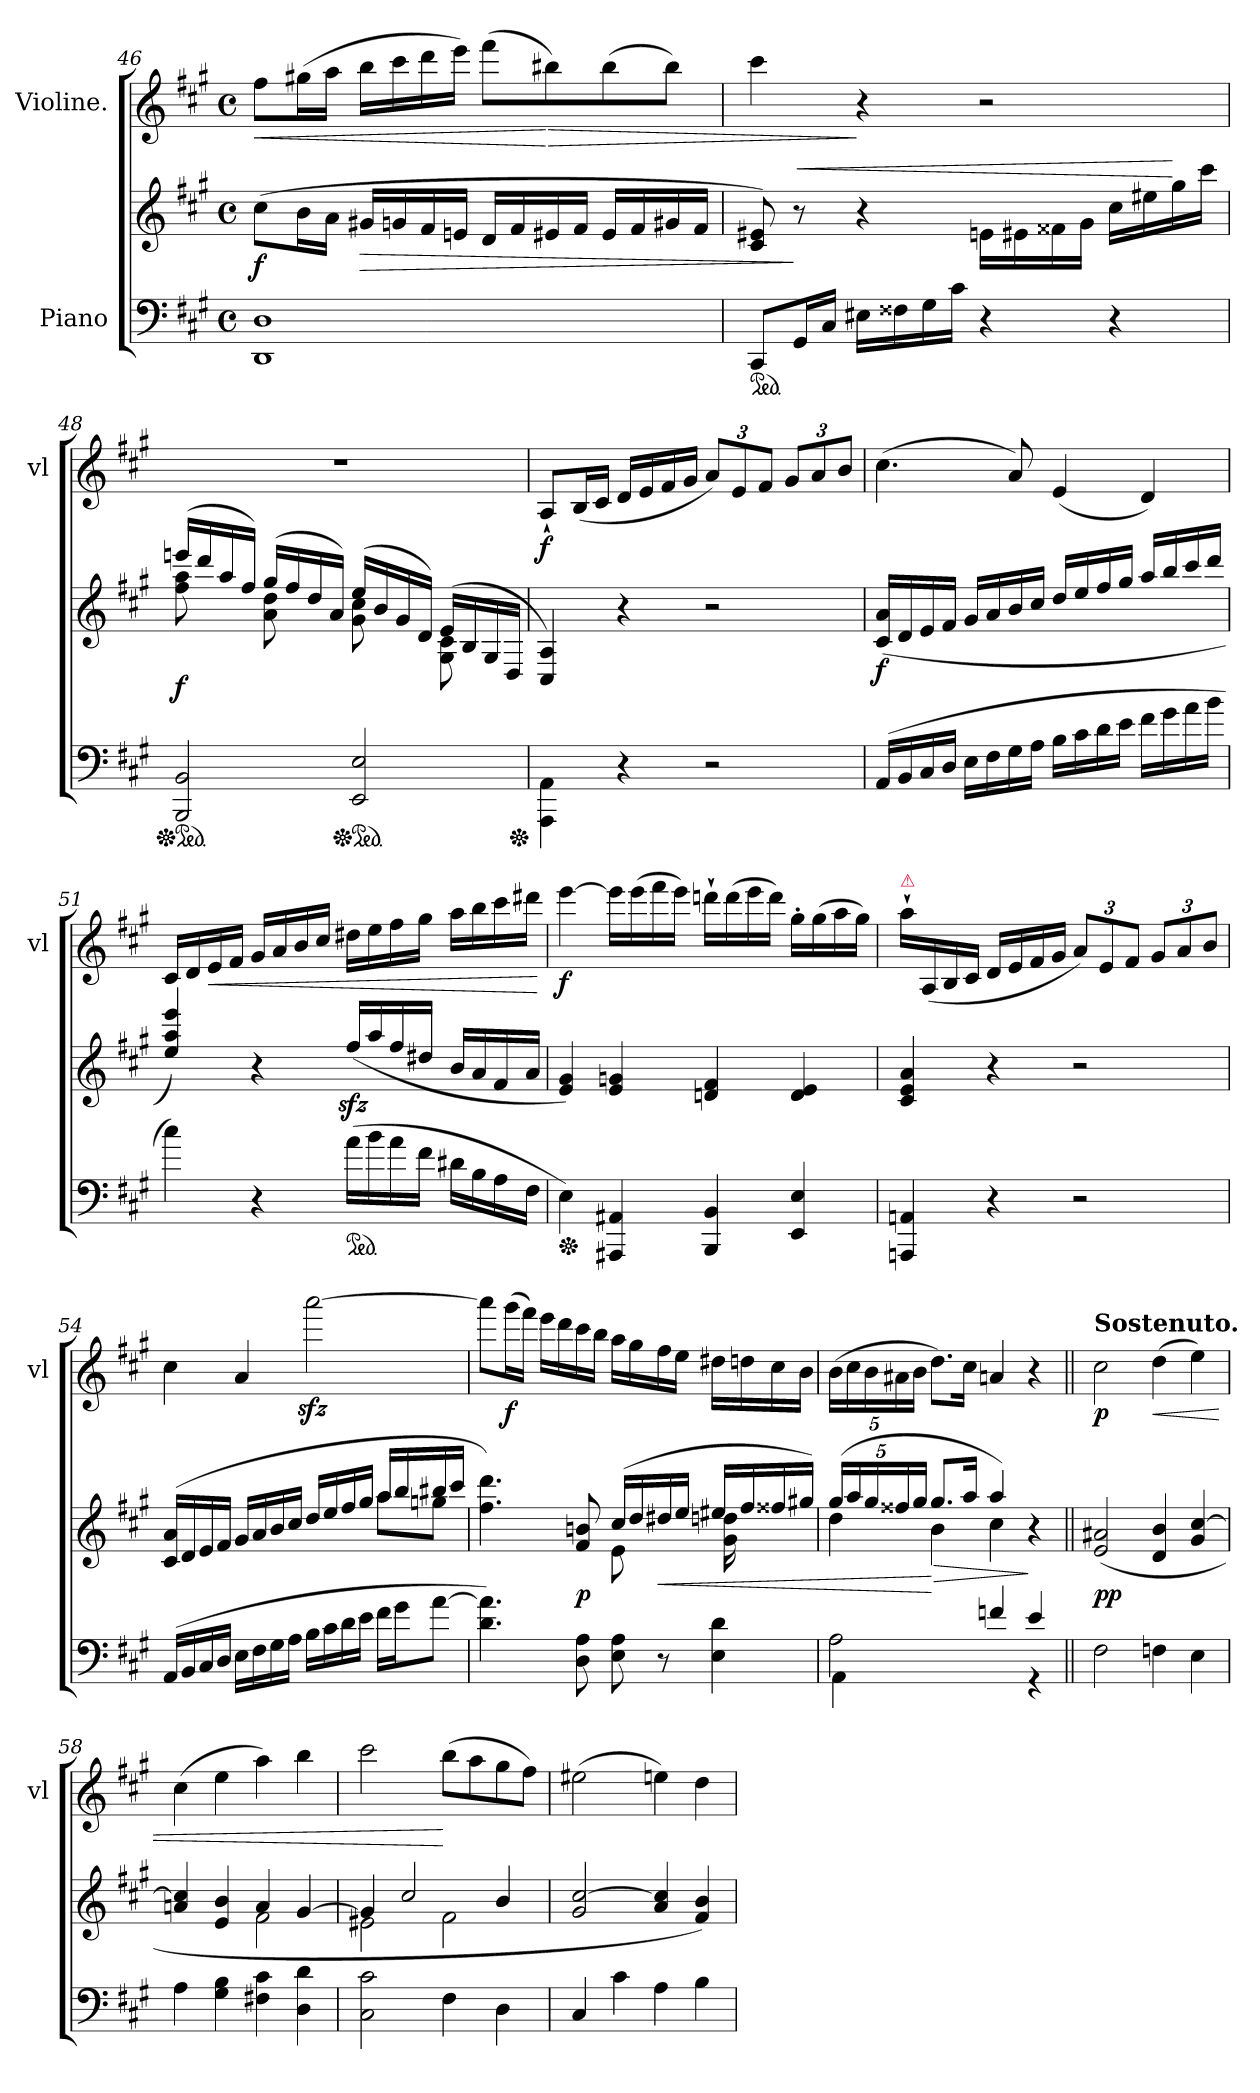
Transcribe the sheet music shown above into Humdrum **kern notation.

**kern	**kern	**dynam	**kern	**dynam
*part2	*part2	*part2	*part1	*part1
*staff3	*staff2	*staff2/3	*staff1	*staff1
*I"Piano	*	*	*I"Violine.	*
*	*	*	*I'vl	*
*clefF4	*clefG2	*	*clefG2	*
*k[f#c#g#]	*k[f#c#g#]	*	*k[f#c#g#]	*
*A:	*A:	*	*A:	*
*M4/4	*M4/4	*	*M4/4	*
*met(c)	*met(c)	*	*met(c)	*
=46	=46	=46	=46	=46
!	!	!	!	!LO:HP:b
1DD 1D	(8cc#\L	f	8ff#\L	<
.	16b\L	.	(16gg#X\L	.
.	16a\JJ	.	16aa\JJ	.
!	!	!LO:HP:b	!	!
.	16g#X/LL	>	16bb\LL	.
.	16gn/	.	16ccc#\	.
.	16f#/	.	16ddd\	.
.	16en/JJ	.	16eee\JJ)	.
.	16d/LL	.	(8fff#\L	.
.	16f#/	.	.	.
!	!	!	!	!LO:HP:n=1:b
.	16e#X/	.	8bb#X\)	[ >
.	16f#/JJ	.	.	.
.	16e#/LL	.	(8bb#\	.
.	16f#/	.	.	.
.	16g#X/	.	8bb#\J)	.
.	16f#/JJ	.	.	.
=47	=47	=47	=47	=47
*ped	*	*	*	*
8CC#/L	8c#/ 8e#X/)	.	4ccc#\	.
!	!	!LO:HP:n=1:a	!	!
16GG#/L	8r	] <	.	.
16C#/JJ	.	.	.	.
16E#X\LL	4r	.	4r	]
16F##X\	.	.	.	.
16G#\	.	.	.	.
16c#\JJ	.	.	.	.
4r	16en\LL	.	2r	.
.	16e#X\	.	.	.
.	16f##X\	.	.	.
.	16g#\JJ	.	.	.
4r	16cc#\LL	.	.	.
.	16ee#X\	.	.	.
.	16gg#\	[	.	.
.	16ccc#\JJ	.	.	.
=48	=48	=48	=48	=48
*	*^	*	*	*
*Xped	*	*	*	*	*
*ped	*	*	*	*	*
2BBB/ 2BB/	(16eeen/LL	8ff#\ 8aa\	f	1r	.
.	16ddd/	.	.	.	.
.	16aa/	8ryy	.	.	.
.	16ff#/JJ)	.	.	.	.
.	(16gg#/LL	8a\ 8dd\	.	.	.
.	16ff#/	.	.	.	.
.	16dd/	8ryy	.	.	.
.	16a/JJ)	.	.	.	.
*Xped	*	*	*	*	*
*ped	*	*	*	*	*
2EE/ 2E/	(16ee/LL	8g#\ 8cc#\	.	.	.
.	16b/	.	.	.	.
.	16g#/	8ryy	.	.	.
.	16d/JJ)	.	.	.	.
.	(16e/LL	8G#\ 8c#\	.	.	.
.	16B/	.	.	.	.
.	16G#/	8ryy	.	.	.
.	16D/JJ	.	.	.	.
*	*v	*v	*	*	*
*Xped	*	*	*	*
=49	=49	=49	=49	=49
4AAA\ 4AA\	4C#/ 4A/)	.	8A`/L	f
.	.	.	(16B/L	.
.	.	.	16c#/JJ	.
4r	4r	.	16d/LL	.
.	.	.	16e/	.
.	.	.	16f#/	.
.	.	.	16g#/JJ	.
2r	2r	.	12a/L)	.
.	.	.	12e/	.
.	.	.	12f#/J	.
.	.	.	12g#/L	.
.	.	.	12a/	.
.	.	.	12b/J	.
=50	=50	=50	=50	=50
(<16AA/LL	(>16c#/ 16a/LL	f	(4.cc#\	.
16BB/	16d/	.	.	.
16C#/	16e/	.	.	.
16D/JJ	16f#/JJ	.	.	.
16E\LL	16g#/LL	.	.	.
16F#\	16a/	.	.	.
16G#\	16b/	.	8a/)	.
16A\JJ	16cc#/JJ	.	.	.
16B\LL	16dd/LL	.	(4e/	.
16c#\	16ee/	.	.	.
16d\	16ff#/	.	.	.
16e\JJ	16gg#/JJ	.	.	.
16f#\LL	16aa/LL	.	4d/)	.
16g#\	16bb/	.	.	.
16a\	16ccc#/	.	.	.
16b\JJ	16ddd/JJ	.	.	.
=51	=51	=51	=51	=51
4cc#\)	4ee/ 4aa/ 4eee/)	.	16c#/LL	.
.	.	.	16d/	.
!	!	!	!	!LO:HP:b
.	.	.	16e/	<
.	.	.	16f#/JJ	.
4r	4r	.	16g#/LL	.
.	.	.	16a/	.
.	.	.	16b/	.
.	.	.	16cc#/JJ	.
*ped	*	*	*	*
(>16a\LL	(16ff#zz/LL	.	16dd#X\LL	.
16b\	16aa/	.	16ee\	.
16a\	16ff#/	.	16ff#\	.
16f#\JJ	16dd#X/JJ	.	16gg#\JJ	.
16d#X\LL	16b/LL	.	16aa\LL	.
16B\	16a/	.	16bb\	.
16A\	16f#/	.	16ccc#\	.
16F#\JJ	16a/JJ	.	16ddd#X\JJ	.
.	.	.	.	[
=52	=52	=52	=52	=52
*Xped	*	*	*	*
4E\)	4e/ 4g#/)	.	[4eee\	f
4AAA#X/ 4AA#X/	4e/ 4gn/	.	16eee\LL]	.
.	.	.	(16eee\	.
.	.	.	16fff#\	.
.	.	.	16eee\JJ)	.
4BBB/ 4BB/	4dn/ 4f#/	.	16dddn`\LL	.
.	.	.	(16ddd\	.
.	.	.	16eee\	.
.	.	.	16ddd\JJ)	.
4EE/ 4E/	4d/ 4e/	.	16gg#'\LL	.
.	.	.	(16gg#\	.
.	.	.	16aa\	.
.	.	.	16gg#\JJ)	.
=53	=53	=53	=53	=53
!	!	!	!LO:TX:a:color=crimson:t=⚠	!
4AAAn/ 4AAn/	4c#/ 4e/ 4a/	.	16aa`\LL	.
.	.	.	(16A/	.
.	.	.	16B/	.
.	.	.	16c#/JJ	.
4r	4r	.	16d/LL	.
.	.	.	16e/	.
.	.	.	16f#/	.
.	.	.	16g#/JJ	.
2r	2r	.	12a/L)	.
.	.	.	12e/	.
.	.	.	12f#/J	.
.	.	.	12g#/L	.
.	.	.	12a/	.
.	.	.	12b/J	.
=54	=54	=54	=54	=54
*	*^	*	*	*
(16AA/LL	(16c#/ 16a/LL	8ryy	.	4cc#\	.
16BB/	16d/	.	.	.	.
16C#/	16e/	8ryy	.	.	.
16D/JJ	16f#/JJ	.	.	.	.
16E\LL	16g#/LL	8ryy	.	4a/	.
16F#\	16a/	.	.	.	.
16G#\	16b/	8ryy	.	.	.
16A\JJ	16cc#/JJ	.	.	.	.
16B\LL	16dd/LL	8ryy	.	[2aaazz\	.
16c#\	16ee/	.	.	.	.
16d\	16ff#/	8ryy	.	.	.
16e\JJ	16gg#/JJ	.	.	.	.
16f#\LL	16aa/LL	8aa\L	.	.	.
16g#\J	16bb/	.	.	.	.
[8a\J	16bb#X/	8ggn\J	.	.	.
.	16ccc#/JJ	.	.	.	.
=55	=55	=55	=55	=55	=55
4.d\ 4.a]\)	4.ff#\ 4.ddd\)	2ryy	.	8aaa\L]	.
.	.	.	.	(16ggg#\L	f
.	.	.	.	16fff#\JJ)	.
.	.	.	.	16eee\LL	.
.	.	.	.	16ddd\	.
8D\ 8A\	8f#/ 8bn/	.	p	16ccc#\	.
.	.	.	.	16bb\JJ	.
8E\ 8A\	(16cc#/LL	8e\	.	16aa\LL	.
.	16dd/	.	.	16gg#\	.
!	!	!	!LO:HP:b	!	!
8r	16dd#X/	8ryy	<	16ff#\	.
.	16ee/JJ	.	.	16ee\JJ	.
4E\ 4d\	16ee#X/LL	16g#\ 16ddn\	.	16dd#X\LL	.
.	16ff#/	8.ryy	.	16ddn\	.
.	16ff##X/	.	.	16cc#\	.
.	16gg#X/JJ)	.	.	16b\JJ	.
=56	=56	=56	=56	=56	=56
*^	*	*	*	*	*
2A\	4AA\	(20gg#/LL	4dd\	.	(20b\LL	.
.	.	20aa/	.	.	20cc#\	.
.	.	20gg#/	.	.	20b\	.
.	.	20ff##X/	.	.	20a#X\	.
.	.	20gg#/JJ	.	.	20b\JJ	.
!	!	!	!	!LO:HP:n=1:b	!	!
.	4ryy	8.gg#/L	4b\	[ >	8.dd\L)	.
.	.	16aa/Jk	.	.	16cc#\Jk	.
4fn/	4ryy	4aa/)	4cc#\	.	4an/	.
4e/	4r	4r	4ryy	]	4r	.
=57||	=57||	=57||	=57||	=57||	=57||	=57||
!	!	!	!	!	!LO:TX:a:B:t=Sostenuto.	!
!	!	!LO:TX:a:B:t=Sostenuto.	!	!	!	!
!LO:TX:a:i:t=e legatissimo	!	!	!	!	!	!
*v	*v	*	*	*	*	*
*	*v	*v	*	*	*
2F#\	(>2e/ 2a#X/	pp	2cc#\	p
!	!	!	!	!LO:HP:b
4Fn\	4d/ 4b/	.	(4dd\	<
4E\	4g#/ [4cc#/	.	4ee\)	.
=58	=58	=58	=58	=58
*	*^	*	*	*
4A\	4an/ 4cc#]/	2ryy	.	(4cc#\	.
4G#\ 4B\	4e/ 4b/	.	.	4ee\	.
4F#X\ 4c#\	4a/	2f#\	.	4aa\)	.
4D\ 4d\	[4g#/	.	.	4bb\	.
=59	=59	=59	=59	=59	=59
2C#\ 2c#\	4g#/]	2e#X\	.	2ccc#\	.
.	2cc#/	.	.	.	.
4F#\	.	2f#\	.	(8bb\L	[
.	.	.	.	8aa\	.
4D\	4b/	.	.	8gg#\	.
.	.	.	.	8ff#\J)	.
*	*v	*v	*	*	*
=60	=60	=60	=60	=60
4C#/	2g#/ [2cc#/	.	(2ee#X\	.
4c#\	.	.	.	.
4A\	4a/ 4cc#]/	.	4een\)	.
4B\	4f#/ 4b/)	.	4dd\	.
=	=	=	=	=
*-	*-	*-	*-	*-
